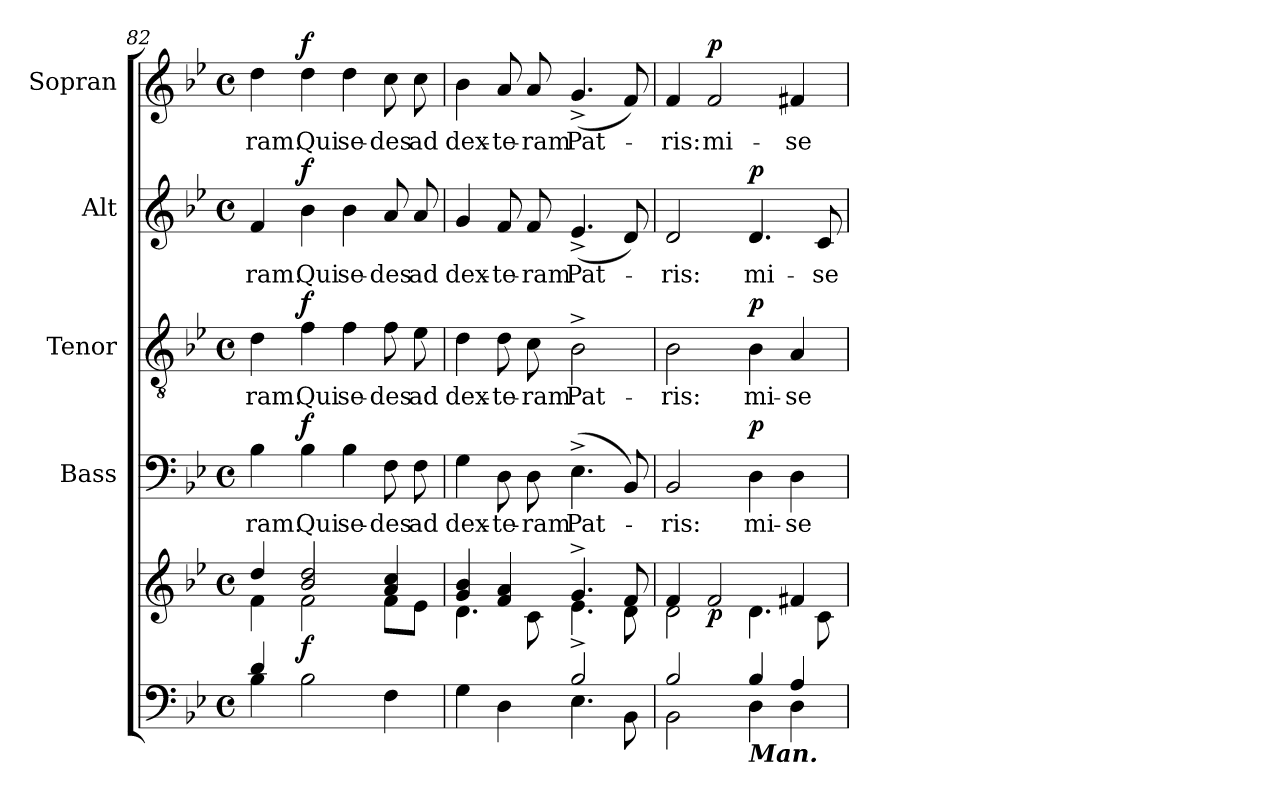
**kern	**kern	**dynam	**kern	**text	**dynam	**kern	**text	**dynam	**kern	**text	**dynam	**kern	**text	**dynam
*part5	*part5	*part5	*part4	*part4	*part4	*part3	*part3	*part3	*part2	*part2	*part2	*part1	*part1	*part1
*staff6	*staff5	*staff5/6	*staff4	*staff4	*staff4	*staff3	*staff3	*staff3	*staff2	*staff2	*staff2	*staff1	*staff1	*staff1
*	*	*	*I"Bass	*	*	*I"Tenor	*	*	*I"Alt	*	*	*I"Sopran	*	*
*	*	*	*I'B.	*	*	*I'T.	*	*	*I'A.	*	*	*I'S.	*	*
*clefF4	*clefG2	*	*clefF4	*	*	*clefGv2	*	*	*clefG2	*	*	*clefG2	*	*
*k[b-e-]	*k[b-e-]	*	*k[b-e-]	*	*	*k[b-e-]	*	*	*k[b-e-]	*	*	*k[b-e-]	*	*
*B-:	*B-:	*	*B-:	*	*	*B-:	*	*	*B-:	*	*	*B-:	*	*
*M4/4	*M4/4	*	*M4/4	*	*	*M4/4	*	*	*M4/4	*	*	*M4/4	*	*
*met(c)	*met(c)	*	*met(c)	*	*	*met(c)	*	*	*met(c)	*	*	*met(c)	*	*
=82	=82	=82	=82	=82	=82	=82	=82	=82	=82	=82	=82	=82	=82	=82
*^	*^	*	*	*	*	*	*	*	*	*	*	*	*	*
!	!	!	!	!	!	!LO:LY:b	!	!	!LO:LY:b	!	!	!LO:LY:b	!	!	!LO:LY:b	!
4d/	4B-\	4dd/	4f\	.	4B-\	-ram.	.	4d\	-ram.	.	4f/	-ram.	.	4dd\	-ram.	.
!	!	!	!	!LO:DY:b	!	!LO:LY:b	!LO:DY:a	!	!LO:LY:b	!LO:DY:a	!	!LO:LY:b	!LO:DY:a	!	!LO:LY:b	!LO:DY:a
2.ryy	2B-\	2b-/ 2dd/	2f\	f	4B-\	Qui	f	4f\	Qui	f	4b-\	Qui	f	4dd\	Qui	f
!	!	!	!	!	!	!LO:LY:b	!	!	!LO:LY:b	!	!	!LO:LY:b	!	!	!LO:LY:b	!
.	.	.	.	.	4B-\	se-	.	4f\	se-	.	4b-\	se-	.	4dd\	se-	.
!	!	!	!	!	!	!LO:LY:b	!	!	!LO:LY:b	!	!	!LO:LY:b	!	!	!LO:LY:b	!
.	4F\	4a/ 4cc/	8f\L	.	8F\	-des	.	8f\	-des	.	8a/	-des	.	8cc\	-des	.
!	!	!	!	!	!	!LO:LY:b	!	!	!LO:LY:b	!	!	!LO:LY:b	!	!	!LO:LY:b	!
.	.	.	8e-\J	.	8F\	ad	.	8e-\	ad	.	8a/	ad	.	8cc\	ad	.
=83	=83	=83	=83	=83	=83	=83	=83	=83	=83	=83	=83	=83	=83	=83	=83	=83
!	!	!	!	!	!	!LO:LY:b	!	!	!LO:LY:b	!	!	!LO:LY:b	!	!	!LO:LY:b	!
2ryy	4G\	4g/ 4b-/	4.d\	.	4G\	dex-	.	4d\	dex-	.	4g/	dex-	.	4b-\	dex-	.
!	!	!	!	!	!	!LO:LY:b	!	!	!LO:LY:b	!	!	!LO:LY:b	!	!	!LO:LY:b	!
.	4D\	4f/ 4a/	.	.	8D\	-te-	.	8d\	-te-	.	8f/	-te-	.	8a/	-te-	.
!	!	!	!	!	!	!LO:LY:b	!	!	!LO:LY:b	!	!	!LO:LY:b	!	!	!LO:LY:b	!
.	.	.	8c\	.	8D\	-ram	.	8c\	-ram	.	8f/	-ram	.	8a/	-ram	.
!	!	!	!	!	!	!LO:LY:b	!	!	!LO:LY:b	!	!	!LO:LY:b	!	!	!LO:LY:b	!
2B-^</	4.E-\	4.g^>/	4.e-\	.	(>4.E-^>\	Pat-	.	2B-^>\	Pat-	.	(<4.e-^>/	Pat-	.	(<4.g^>/	Pat-	.
.	8BB-\	8f/	8d\	.	8BB-/)	.	.	.	.	.	8d/)	.	.	8f/)	.	.
=84	=84	=84	=84	=84	=84	=84	=84	=84	=84	=84	=84	=84	=84	=84	=84	=84
!	!	!	!	!	!	!LO:LY:b	!	!	!LO:LY:b	!	!	!LO:LY:b	!	!	!LO:LY:b	!
2B-/	2BB-\	4f/	2d\	.	2BB-/	-ris:	.	2B-\	-ris:	.	2d/	-ris:	.	4f/	-ris:	.
!	!	!	!	!LO:DY:b	!	!	!	!	!	!	!	!	!	!	!LO:LY:b	!LO:DY:a
.	.	2f/	.	p	.	.	.	.	.	.	.	.	.	2f/	mi-	p
!LO:TX:b:Bi:t=Man.	!	!	!	!	!	!	!	!	!	!	!	!	!	!	!	!
!	!	!	!	!	!	!LO:LY:b	!LO:DY:a	!	!LO:LY:b	!LO:DY:a	!	!LO:LY:b	!LO:DY:a	!	!	!
4B-/	4D\	.	4.d\	.	4D\	mi-	p	4B-\	mi-	p	4.d/	mi-	p	.	.	.
!	!	!	!	!	!	!LO:LY:b	!	!	!LO:LY:b	!	!	!	!	!	!LO:LY:b	!
4A/	4D\	4f#X/	.	.	4D\	-se-	.	4A/	-se-	.	.	.	.	4f#X/	-se-	.
!	!	!	!	!	!	!	!	!	!	!	!	!LO:LY:b	!	!	!	!
.	.	.	8c\	.	.	.	.	.	.	.	8c/	-se-	.	.	.	.
*v	*v	*	*	*	*	*	*	*	*	*	*	*	*	*	*	*
*	*v	*v	*	*	*	*	*	*	*	*	*	*	*	*	*
=	=	=	=	=	=	=	=	=	=	=	=	=	=	=
*-	*-	*-	*-	*-	*-	*-	*-	*-	*-	*-	*-	*-	*-	*-
